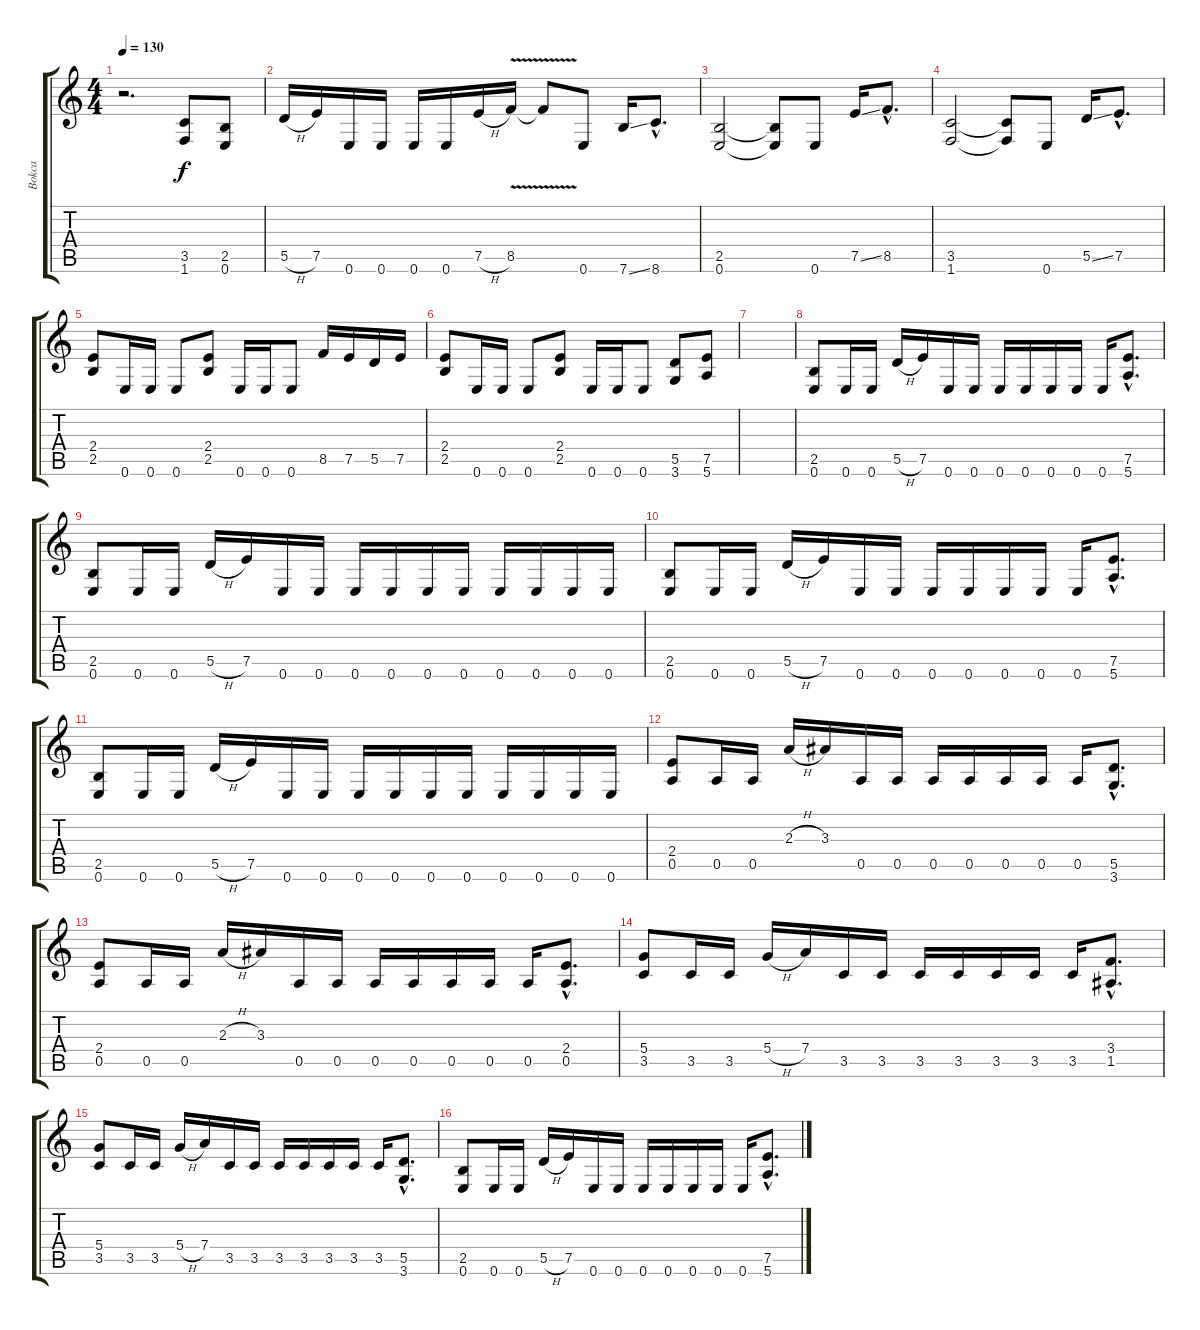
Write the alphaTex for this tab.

\track ("Bokca" "Bokca") {instrument overdrivenguitar}
\staff {score tabs}
\tuning (E4 B3 G3 D3 A2 E2) {hide}
\ts (4 4)
\tempo 130
\clef g2
\ks c
r.2{d dy f} (3.5 1.6).8 (2.5 0.6).8 |
5.5{h}.16 7.5.16 0.6.16 0.6.16 0.6.16 0.6.16 7.5{h}.16 8.5{v}.16 8.5{t}.8 0.6.8 7.6{ss}.16 8.6{hac}.8{d} |
(2.5 0.6).2 (2.5{t} 0.6{t}).8 0.6.8 7.5{ss}.16 8.5{hac}.8{d} |
(3.5 1.6).2 (3.5{t} 1.6{t}).8 0.6.8 5.5{ss}.16 7.5{hac}.8{d} |
(2.4 2.5).8 0.6.16 0.6.16 0.6.8 (2.4 2.5).8 0.6.16 0.6.16 0.6.8 8.5.16 7.5.16 5.5.16 7.5.16 |
(2.4 2.5).8 0.6.16 0.6.16 0.6.8 (2.4 2.5).8 0.6.16 0.6.16 0.6.8 (5.5 3.6).8 (7.5 5.6).8 |
|
(2.5 0.6).8 0.6.16 0.6.16 5.5{h}.16 7.5.16 0.6.16 0.6.16 0.6.16 0.6.16 0.6.16 0.6.16 0.6.16 (7.5{hac} 5.6{hac}).8{d} |
(2.5 0.6).8 0.6.16 0.6.16 5.5{h}.16 7.5.16 0.6.16 0.6.16 0.6.16 0.6.16 0.6.16 0.6.16 0.6.16 0.6.16 0.6.16 0.6.16 |
(2.5 0.6).8 0.6.16 0.6.16 5.5{h}.16 7.5.16 0.6.16 0.6.16 0.6.16 0.6.16 0.6.16 0.6.16 0.6.16 (7.5{hac} 5.6{hac}).8{d} |
(2.5 0.6).8 0.6.16 0.6.16 5.5{h}.16 7.5.16 0.6.16 0.6.16 0.6.16 0.6.16 0.6.16 0.6.16 0.6.16 0.6.16 0.6.16 0.6.16 |
(2.4 0.5).8 0.5.16 0.5.16 2.3{h}.16 3.3.16 0.5.16 0.5.16 0.5.16 0.5.16 0.5.16 0.5.16 0.5.16 (5.5{hac} 3.6{hac}).8{d} |
(2.4 0.5).8 0.5.16 0.5.16 2.3{h}.16 3.3.16 0.5.16 0.5.16 0.5.16 0.5.16 0.5.16 0.5.16 0.5.16 (2.4{hac} 0.5{hac}).8{d} |
(5.4 3.5).8 3.5.16 3.5.16 5.4{h}.16 7.4.16 3.5.16 3.5.16 3.5.16 3.5.16 3.5.16 3.5.16 3.5.16 (3.4{hac} 1.5{hac}).8{d} |
(5.4 3.5).8 3.5.16 3.5.16 5.4{h}.16 7.4.16 3.5.16 3.5.16 3.5.16 3.5.16 3.5.16 3.5.16 3.5.16 (5.5{hac} 3.6{hac}).8{d} |
(2.5 0.6).8 0.6.16 0.6.16 5.5{h}.16 7.5.16 0.6.16 0.6.16 0.6.16 0.6.16 0.6.16 0.6.16 0.6.16 (7.5{hac} 5.6{hac}).8{d}
